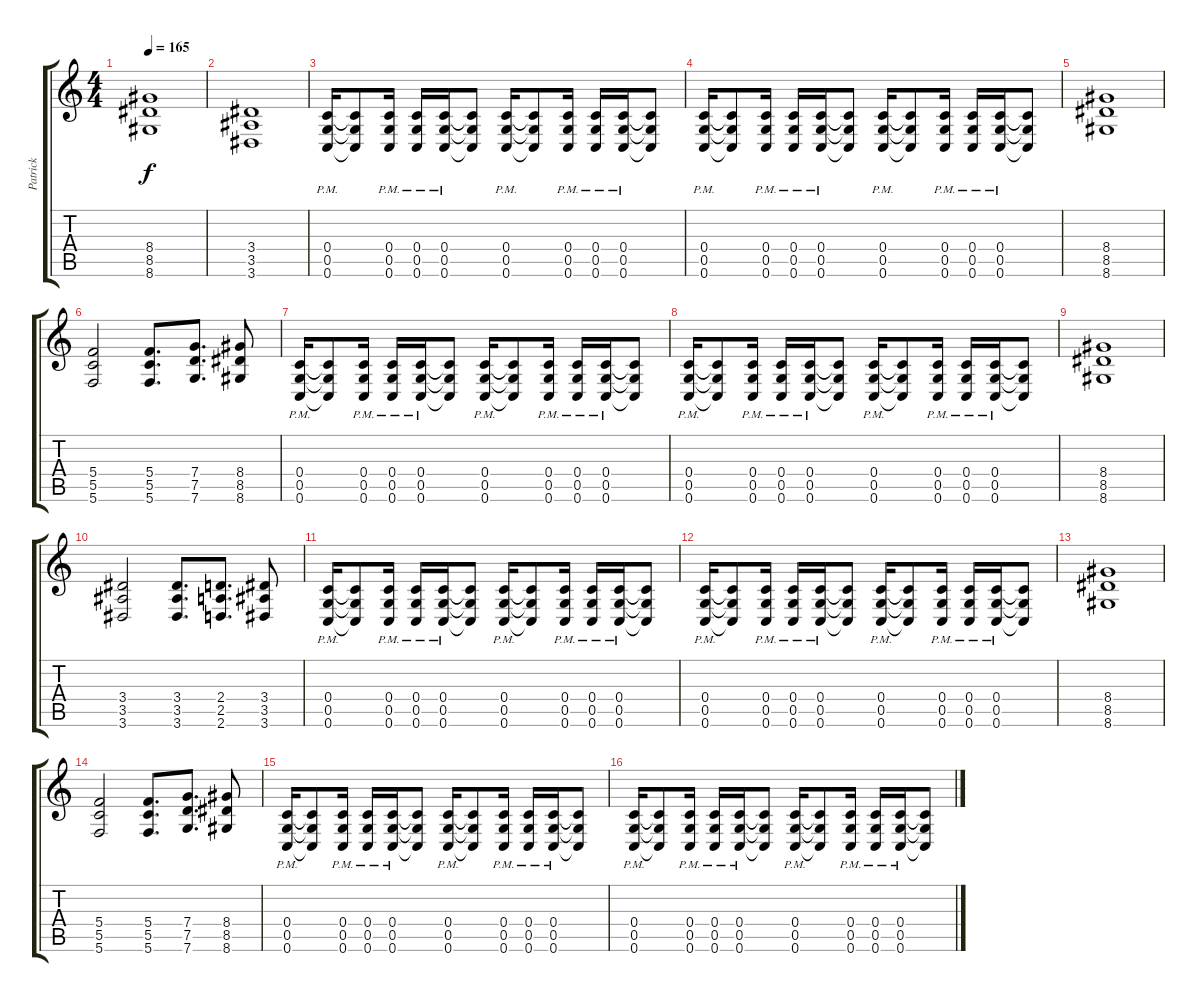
\track ("Patrick" "Patrick") {instrument distortionguitar}
\staff {score tabs}
\tuning (D4 A3 F3 C3 G2 C2) {hide}
\ts (4 4)
\tempo 165
\clef g2
\ks c
(8.4 8.5 8.6).1{dy f} |
(3.4 3.5 3.6).1 |
(0.4{pm} 0.5 0.6).16 (0.4{t} 0.5{t} 0.6{t}).8 (0.4{pm} 0.5 0.6).16 (0.4{pm} 0.5 0.6).16 (0.4{pm} 0.5 0.6).16 (0.4{t} 0.5{t} 0.6{t}).8 (0.4{pm} 0.5 0.6).16 (0.4{t} 0.5{t} 0.6{t}).8 (0.4{pm} 0.5 0.6).16 (0.4{pm} 0.5 0.6).16 (0.4{pm} 0.5 0.6).16 (0.4{t} 0.5{t} 0.6{t}).8 |
(0.4{pm} 0.5 0.6).16 (0.4{t} 0.5{t} 0.6{t}).8 (0.4{pm} 0.5 0.6).16 (0.4{pm} 0.5 0.6).16 (0.4{pm} 0.5 0.6).16 (0.4{t} 0.5{t} 0.6{t}).8 (0.4{pm} 0.5 0.6).16 (0.4{t} 0.5{t} 0.6{t}).8 (0.4{pm} 0.5 0.6).16 (0.4{pm} 0.5 0.6).16 (0.4{pm} 0.5 0.6).16 (0.4{t} 0.5{t} 0.6{t}).8 |
(8.4 8.5 8.6).1 |
(5.4 5.5 5.6).2 (5.4 5.5 5.6).8{d} (7.4 7.5 7.6).8{d} (8.4 8.5 8.6).8 |
(0.4{pm} 0.5 0.6).16 (0.4{t} 0.5{t} 0.6{t}).8 (0.4{pm} 0.5 0.6).16 (0.4{pm} 0.5 0.6).16 (0.4{pm} 0.5 0.6).16 (0.4{t} 0.5{t} 0.6{t}).8 (0.4{pm} 0.5 0.6).16 (0.4{t} 0.5{t} 0.6{t}).8 (0.4{pm} 0.5 0.6).16 (0.4{pm} 0.5 0.6).16 (0.4{pm} 0.5 0.6).16 (0.4{t} 0.5{t} 0.6{t}).8 |
(0.4{pm} 0.5 0.6).16 (0.4{t} 0.5{t} 0.6{t}).8 (0.4{pm} 0.5 0.6).16 (0.4{pm} 0.5 0.6).16 (0.4{pm} 0.5 0.6).16 (0.4{t} 0.5{t} 0.6{t}).8 (0.4{pm} 0.5 0.6).16 (0.4{t} 0.5{t} 0.6{t}).8 (0.4{pm} 0.5 0.6).16 (0.4{pm} 0.5 0.6).16 (0.4{pm} 0.5 0.6).16 (0.4{t} 0.5{t} 0.6{t}).8 |
(8.4 8.5 8.6).1 |
(3.4 3.5 3.6).2 (3.4 3.5 3.6).8{d} (2.4 2.5 2.6).8{d} (3.4 3.5 3.6).8 |
(0.4{pm} 0.5 0.6).16 (0.4{t} 0.5{t} 0.6{t}).8 (0.4{pm} 0.5 0.6).16 (0.4{pm} 0.5 0.6).16 (0.4{pm} 0.5 0.6).16 (0.4{t} 0.5{t} 0.6{t}).8 (0.4{pm} 0.5 0.6).16 (0.4{t} 0.5{t} 0.6{t}).8 (0.4{pm} 0.5 0.6).16 (0.4{pm} 0.5 0.6).16 (0.4{pm} 0.5 0.6).16 (0.4{t} 0.5{t} 0.6{t}).8 |
(0.4{pm} 0.5 0.6).16 (0.4{t} 0.5{t} 0.6{t}).8 (0.4{pm} 0.5 0.6).16 (0.4{pm} 0.5 0.6).16 (0.4{pm} 0.5 0.6).16 (0.4{t} 0.5{t} 0.6{t}).8 (0.4{pm} 0.5 0.6).16 (0.4{t} 0.5{t} 0.6{t}).8 (0.4{pm} 0.5 0.6).16 (0.4{pm} 0.5 0.6).16 (0.4{pm} 0.5 0.6).16 (0.4{t} 0.5{t} 0.6{t}).8 |
(8.4 8.5 8.6).1 |
(5.4 5.5 5.6).2 (5.4 5.5 5.6).8{d} (7.4 7.5 7.6).8{d} (8.4 8.5 8.6).8 |
(0.4{pm} 0.5 0.6).16 (0.4{t} 0.5{t} 0.6{t}).8 (0.4{pm} 0.5 0.6).16 (0.4{pm} 0.5 0.6).16 (0.4{pm} 0.5 0.6).16 (0.4{t} 0.5{t} 0.6{t}).8 (0.4{pm} 0.5 0.6).16 (0.4{t} 0.5{t} 0.6{t}).8 (0.4{pm} 0.5 0.6).16 (0.4{pm} 0.5 0.6).16 (0.4{pm} 0.5 0.6).16 (0.4{t} 0.5{t} 0.6{t}).8 |
(0.4{pm} 0.5 0.6).16 (0.4{t} 0.5{t} 0.6{t}).8 (0.4{pm} 0.5 0.6).16 (0.4{pm} 0.5 0.6).16 (0.4{pm} 0.5 0.6).16 (0.4{t} 0.5{t} 0.6{t}).8 (0.4{pm} 0.5 0.6).16 (0.4{t} 0.5{t} 0.6{t}).8 (0.4{pm} 0.5 0.6).16 (0.4{pm} 0.5 0.6).16 (0.4{pm} 0.5 0.6).16 (0.4{t} 0.5{t} 0.6{t}).8
